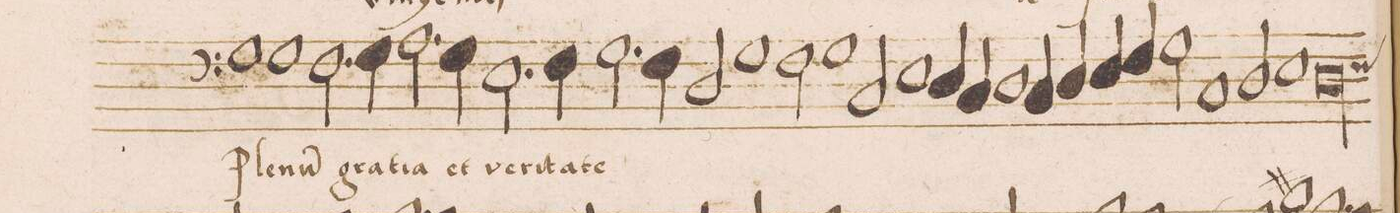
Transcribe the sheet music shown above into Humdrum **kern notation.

**kern	**text
*I"BASVS	*
*clefF4	*
*k[]	*
*met(C|)	*
*M2/1	*
1G	Ple-
1G	-nu(m)
=2	=2
2.F\	gra-
4G\	-ti-
2.A\	-a
4G\	et
=3	=3
2.E\	ve-
4F\	-ri-
2.G\	-ta-
4F\	-te
=4	=4
2D/	.
1G	.
2F\	.
=5	=5
1G	.
2C/	.
1E	.
=6	=6
4D/	.
4C/	.
1D	.
=7	=7
4C/	.
4D/	.
4E/	.
4F/	.
2G\	.
1C	.
=8	=8
2D\	.
1E	.
=9	=9
00D	.
=10	=10
*custos:E	*
=11	=11
*-	*-
